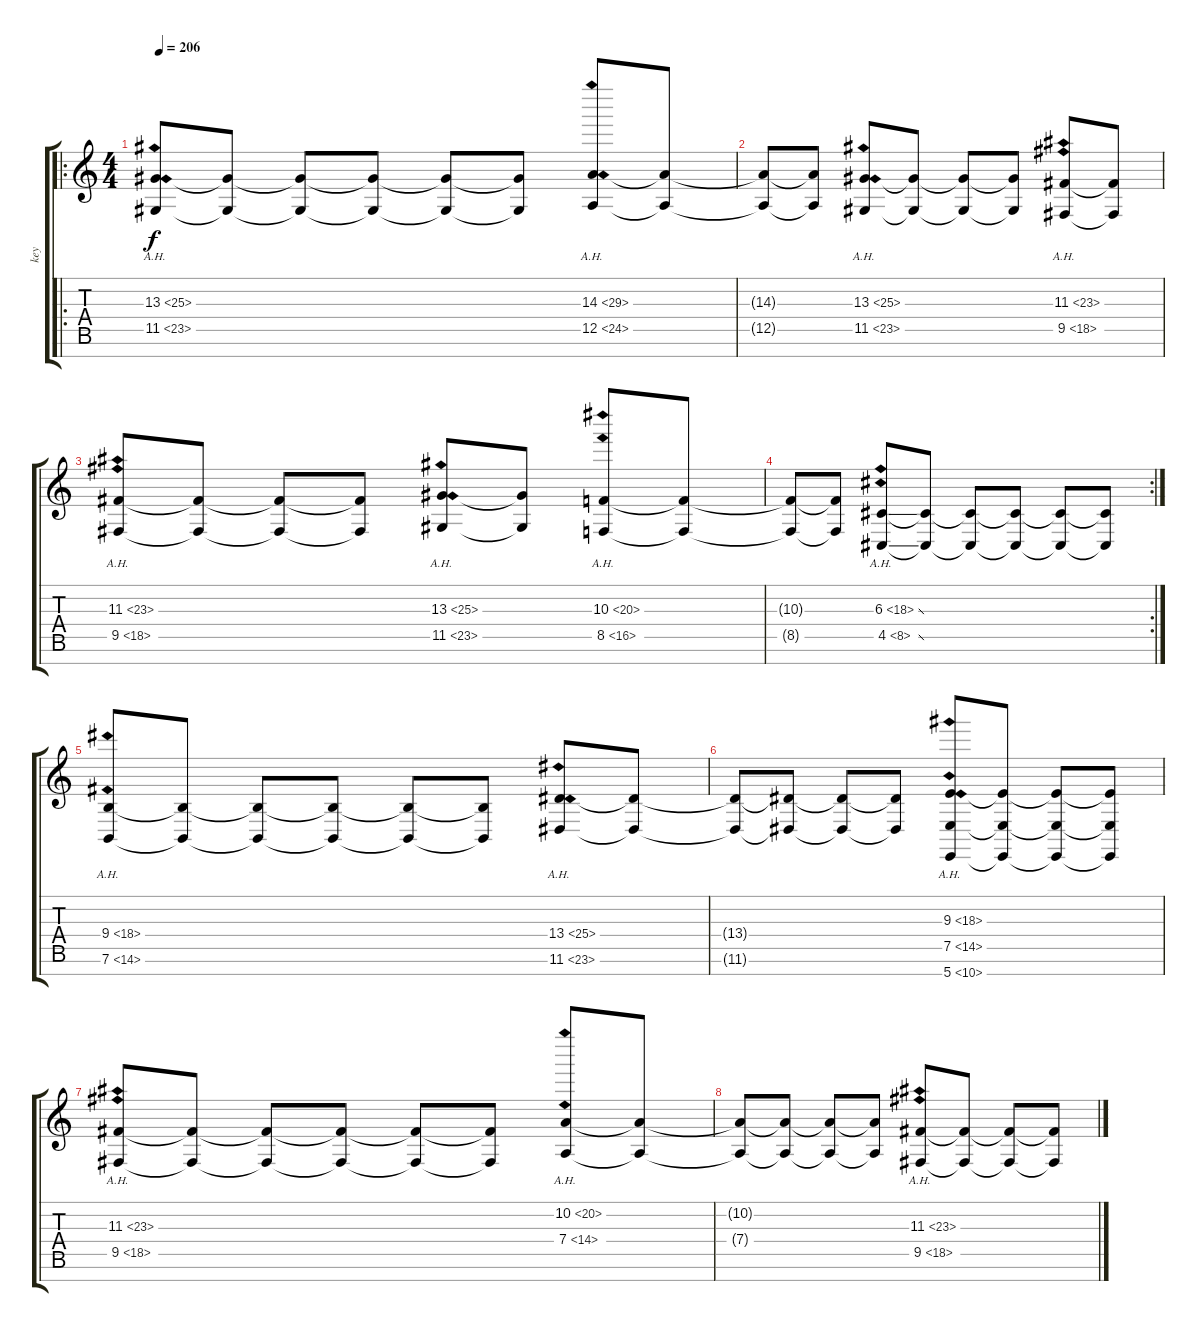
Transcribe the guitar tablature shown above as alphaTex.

\track ("key" "key") {instrument lead2sawtooth}
\staff {score tabs}
\tuning (E4 B3 G3 D3 A2 E2 B1) {hide}
\ro
\ts (4 4)
\tempo 206
\clef g2
\ks c
(13.3{ah 12} 11.5{ah 12}).8{dy f} (13.3{t} 11.5{t}).8 (13.3{t} 11.5{t}).8 (13.3{t} 11.5{t}).8 (13.3{t} 11.5{t}).8 (13.3{t} 11.5{t}).8 (14.3{ah 15} 12.5{ah 12}).8 (14.3{t} 12.5{t}).8 |
(14.3{t} 12.5{t}).8 (14.3{t} 12.5{t}).8 (13.3{ah 12} 11.5{ah 12}).8 (13.3{t} 11.5{t}).8 (13.3{t} 11.5{t}).8 (13.3{t} 11.5{t}).8 (11.3{ah 12} 9.5{ah 9}).8 (11.3{t} 9.5{t}).8 |
(11.3{ah 12} 9.5{ah 9}).8 (11.3{t} 9.5{t}).8 (11.3{t} 9.5{t}).8 (11.3{t} 9.5{t}).8 (13.3{ah 12} 11.5{ah 12}).8 (13.3{t} 11.5{t}).8 (10.3{ah 10} 8.5{ah 8}).8 (10.3{t} 8.5{t}).8 |
\rc 2
(10.3{t} 8.5{t}).8 (10.3{t} 8.5{t}).8 (6.3{ah 12 ss} 4.5{ah 4 ss}).8 (6.3{t} 4.5{t}).8 (6.3{t} 4.5{t}).8 (6.3{t} 4.5{t}).8 (6.3{t} 4.5{t}).8 (6.3{t} 4.5{t}).8 |
(9.4{ah 9} 7.6{ah 7}).8 (9.4{t} 7.6{t}).8 (9.4{t} 7.6{t}).8 (9.4{t} 7.6{t}).8 (9.4{t} 7.6{t}).8 (9.4{t} 7.6{t}).8 (13.4{ah 12} 11.6{ah 12}).8 (13.4{t} 11.6{t}).8 |
(13.4{t} 11.6{t}).8 (13.4{t} 11.6{t}).8 (13.4{t} 11.6{t}).8 (13.4{t} 11.6{t}).8 (9.3{ah 9} 7.5{ah 7} 5.7{ah 5}).8 (9.3{t} 7.5{t} 5.7{t}).8 (9.3{t} 7.5{t} 5.7{t}).8 (9.3{t} 7.5{t} 5.7{t}).8 |
(11.3{ah 12} 9.5{ah 9}).8 (11.3{t} 9.5{t}).8 (11.3{t} 9.5{t}).8 (11.3{t} 9.5{t}).8 (11.3{t} 9.5{t}).8 (11.3{t} 9.5{t}).8 (10.2{ah 10} 7.4{ah 7}).8 (10.2{t} 7.4{t}).8 |
(10.2{t} 7.4{t}).8 (10.2{t} 7.4{t}).8 (10.2{t} 7.4{t}).8 (10.2{t} 7.4{t}).8 (11.3{ah 12} 9.5{ah 9}).8 (11.3{t} 9.5{t}).8 (11.3{t} 9.5{t}).8 (11.3{t} 9.5{t}).8
